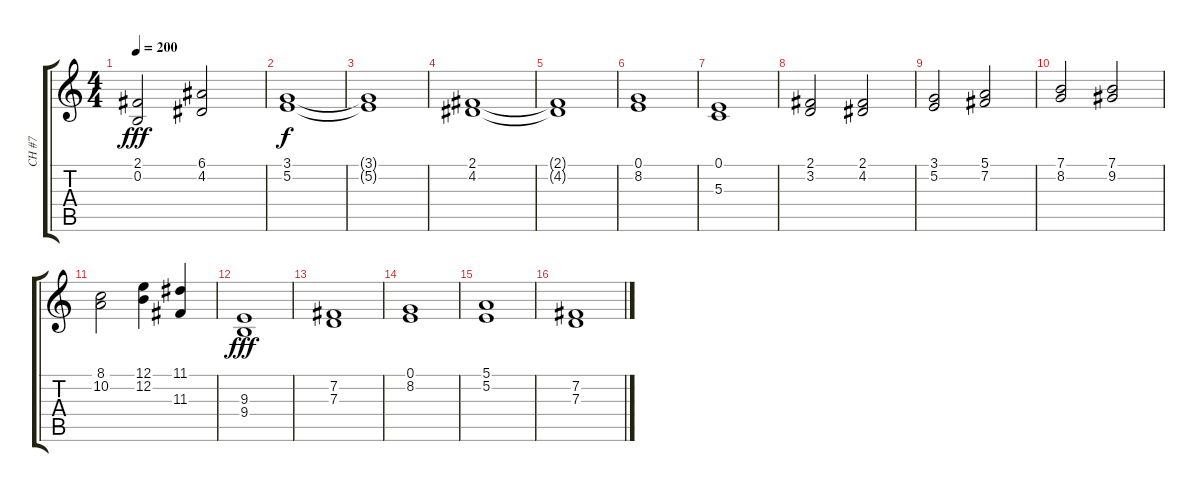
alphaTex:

\track ("CH #7" "CH #7") {instrument choiraahs}
\staff {score tabs}
\tuning (E4 B3 G3 D3 A2 E2) {hide}
\ts (4 4)
\tempo 200
\clef g2
\ks c
(2.1 0.2).2{dy fff} (6.1 4.2).2 |
(3.1 5.2).1{dy f} |
(3.1{t} 5.2{t}).1 |
(2.1 4.2).1 |
(2.1{t} 4.2{t}).1 |
(0.1 8.2).1 |
(0.1 5.3).1 |
(2.1 3.2).2 (2.1 4.2).2 |
(3.1 5.2).2 (5.1 7.2).2 |
(7.1 8.2).2 (7.1 9.2).2 |
(8.1 10.2).2 (12.1 12.2).4 (11.1 11.3).4 |
(9.3 9.4).1{dy fff} |
(7.2 7.3).1 |
(0.1 8.2).1 |
(5.1 5.2).1 |
(7.2 7.3).1
